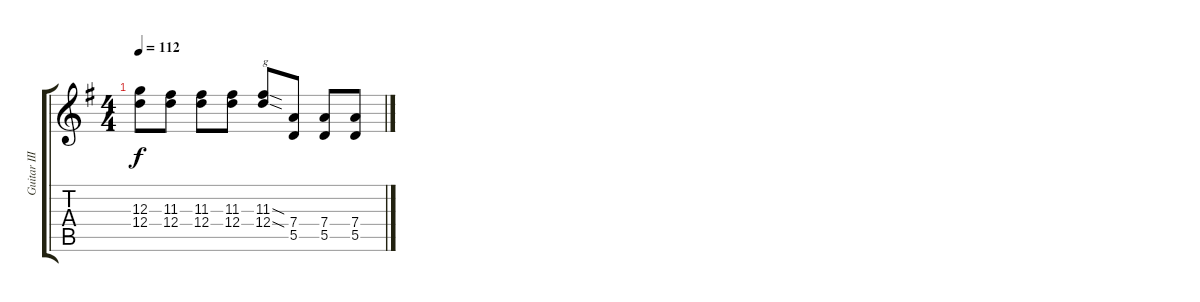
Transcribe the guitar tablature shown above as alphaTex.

\track ("Guitar III (Inoran)" "Guitar III") {instrument electricguitarclean}
\staff {score tabs}
\tuning (E4 B3 G3 D3 A2 E2) {hide}
\ts (4 4)
\tempo 112
\clef g2
\ks g
(12.3 12.4).8{dy f} (11.3 12.4).8 (11.3 12.4).8 (11.3 12.4).8 (11.3{sod} 12.4{sod}).8{txt "g"} (7.4 5.5).8 (7.4 5.5).8 (7.4 5.5).8
